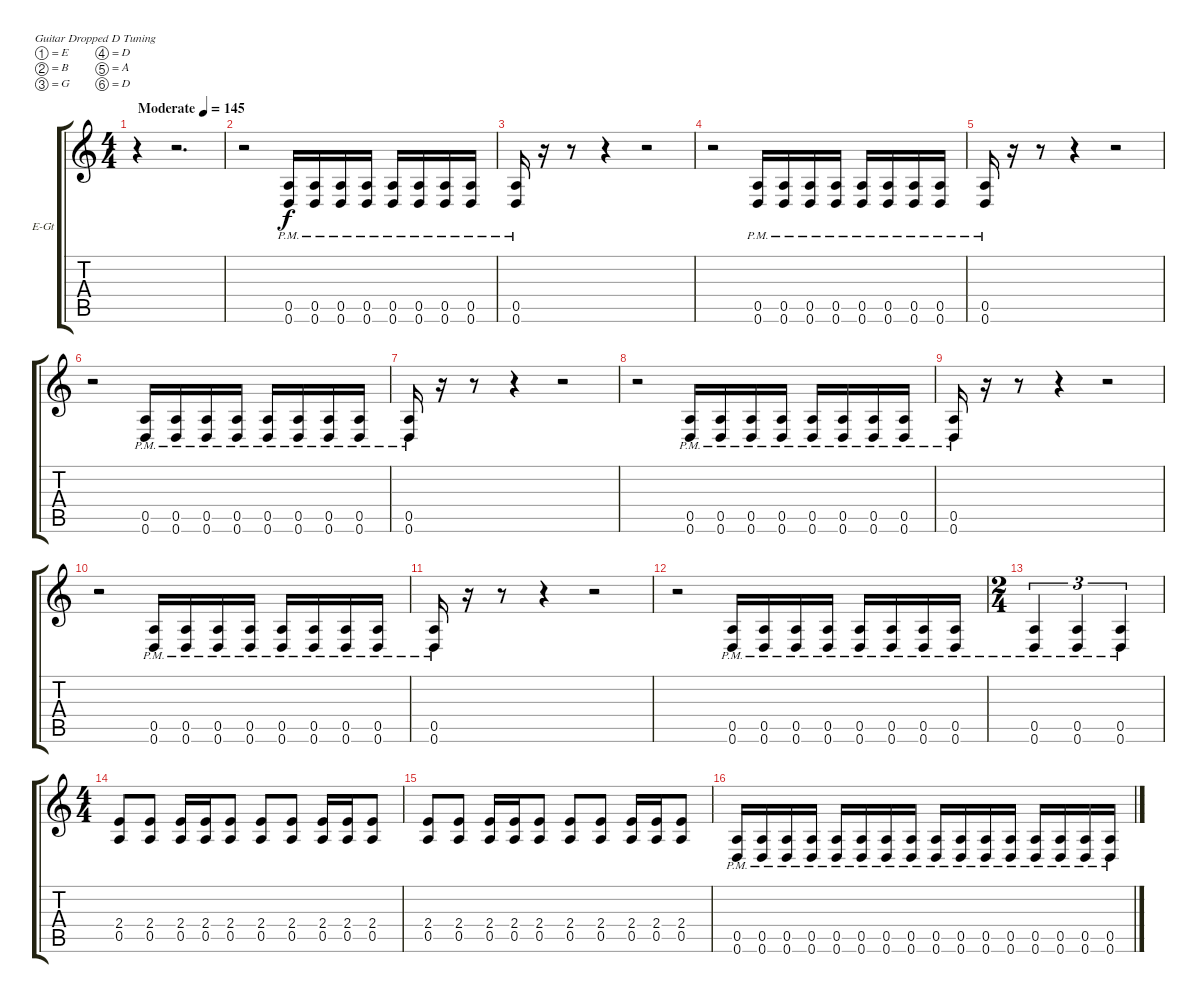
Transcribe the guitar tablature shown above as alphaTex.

\bracketExtendMode groupsimilarinstruments
\firstSystemTrackNameOrientation horizontal
\otherSystemsTrackNameOrientation horizontal
\track ("Spur 2" "E-Gt") {instrument distortionguitar}
\staff {score tabs}
\tuning (E4 B3 G3 D3 A2 D2)
\ts (4 4)
\beaming (8 2 2 2 2)
\tempo (145 "Moderate")
\clef g2
\ks c
r.4{dy f instrument distortionguitar} r.2{d} |
r.2 (0.5{pm} 0.6{pm}).16 (0.5{pm} 0.6{pm}).16 (0.5{pm} 0.6{pm}).16 (0.5{pm} 0.6{pm}).16 (0.5{pm} 0.6{pm}).16 (0.5{pm} 0.6{pm}).16 (0.5{pm} 0.6{pm}).16 (0.5{pm} 0.6{pm}).16 |
(0.5{pm} 0.6{pm}).16 r.16 r.8 r.4 r.2 |
r.2 (0.5{pm} 0.6{pm}).16 (0.5{pm} 0.6{pm}).16 (0.5{pm} 0.6{pm}).16 (0.5{pm} 0.6{pm}).16 (0.5{pm} 0.6{pm}).16 (0.5{pm} 0.6{pm}).16 (0.5{pm} 0.6{pm}).16 (0.5{pm} 0.6{pm}).16 |
(0.5{pm} 0.6{pm}).16 r.16 r.8 r.4 r.2 |
r.2 (0.5{pm} 0.6{pm}).16 (0.5{pm} 0.6{pm}).16 (0.5{pm} 0.6{pm}).16 (0.5{pm} 0.6{pm}).16 (0.5{pm} 0.6{pm}).16 (0.5{pm} 0.6{pm}).16 (0.5{pm} 0.6{pm}).16 (0.5{pm} 0.6{pm}).16 |
(0.5{pm} 0.6{pm}).16 r.16 r.8 r.4 r.2 |
r.2 (0.5{pm} 0.6{pm}).16 (0.5{pm} 0.6{pm}).16 (0.5{pm} 0.6{pm}).16 (0.5{pm} 0.6{pm}).16 (0.5{pm} 0.6{pm}).16 (0.5{pm} 0.6{pm}).16 (0.5{pm} 0.6{pm}).16 (0.5{pm} 0.6{pm}).16 |
(0.5{pm} 0.6{pm}).16 r.16 r.8 r.4 r.2 |
r.2 (0.5{pm} 0.6{pm}).16 (0.5{pm} 0.6{pm}).16 (0.5{pm} 0.6{pm}).16 (0.5{pm} 0.6{pm}).16 (0.5{pm} 0.6{pm}).16 (0.5{pm} 0.6{pm}).16 (0.5{pm} 0.6{pm}).16 (0.5{pm} 0.6{pm}).16 |
(0.5{pm} 0.6{pm}).16 r.16 r.8 r.4 r.2 |
r.2 (0.5{pm} 0.6{pm}).16 (0.5{pm} 0.6{pm}).16 (0.5{pm} 0.6{pm}).16 (0.5{pm} 0.6{pm}).16 (0.5{pm} 0.6{pm}).16 (0.5{pm} 0.6{pm}).16 (0.5{pm} 0.6{pm}).16 (0.5{pm} 0.6{pm}).16 |
\ts (2 4)
\beaming (8 2 2)
(0.5{pm} 0.6{pm}).4{tu (3 2)} (0.5{pm} 0.6{pm}).4{tu (3 2)} (0.5{pm} 0.6{pm}).4{tu (3 2)} |
\ts (4 4)
\beaming (8 2 2 2 2)
(2.4 0.5).8 (2.4 0.5).8 (2.4 0.5).16 (2.4 0.5).16 (2.4 0.5).8 (2.4 0.5).8 (2.4 0.5).8 (2.4 0.5).16 (2.4 0.5).16 (2.4 0.5).8 |
(2.4 0.5).8 (2.4 0.5).8 (2.4 0.5).16 (2.4 0.5).16 (2.4 0.5).8 (2.4 0.5).8 (2.4 0.5).8 (2.4 0.5).16 (2.4 0.5).16 (2.4 0.5).8 |
(0.5{pm} 0.6{pm}).16 (0.5{pm} 0.6{pm}).16 (0.5{pm} 0.6{pm}).16 (0.5{pm} 0.6{pm}).16 (0.5{pm} 0.6{pm}).16 (0.5{pm} 0.6{pm}).16 (0.5{pm} 0.6{pm}).16 (0.5{pm} 0.6{pm}).16 (0.5{pm} 0.6{pm}).16 (0.5{pm} 0.6{pm}).16 (0.5{pm} 0.6{pm}).16 (0.5{pm} 0.6{pm}).16 (0.5{pm} 0.6{pm}).16 (0.5{pm} 0.6{pm}).16 (0.5{pm} 0.6{pm}).16 (0.5{pm} 0.6{pm}).16
